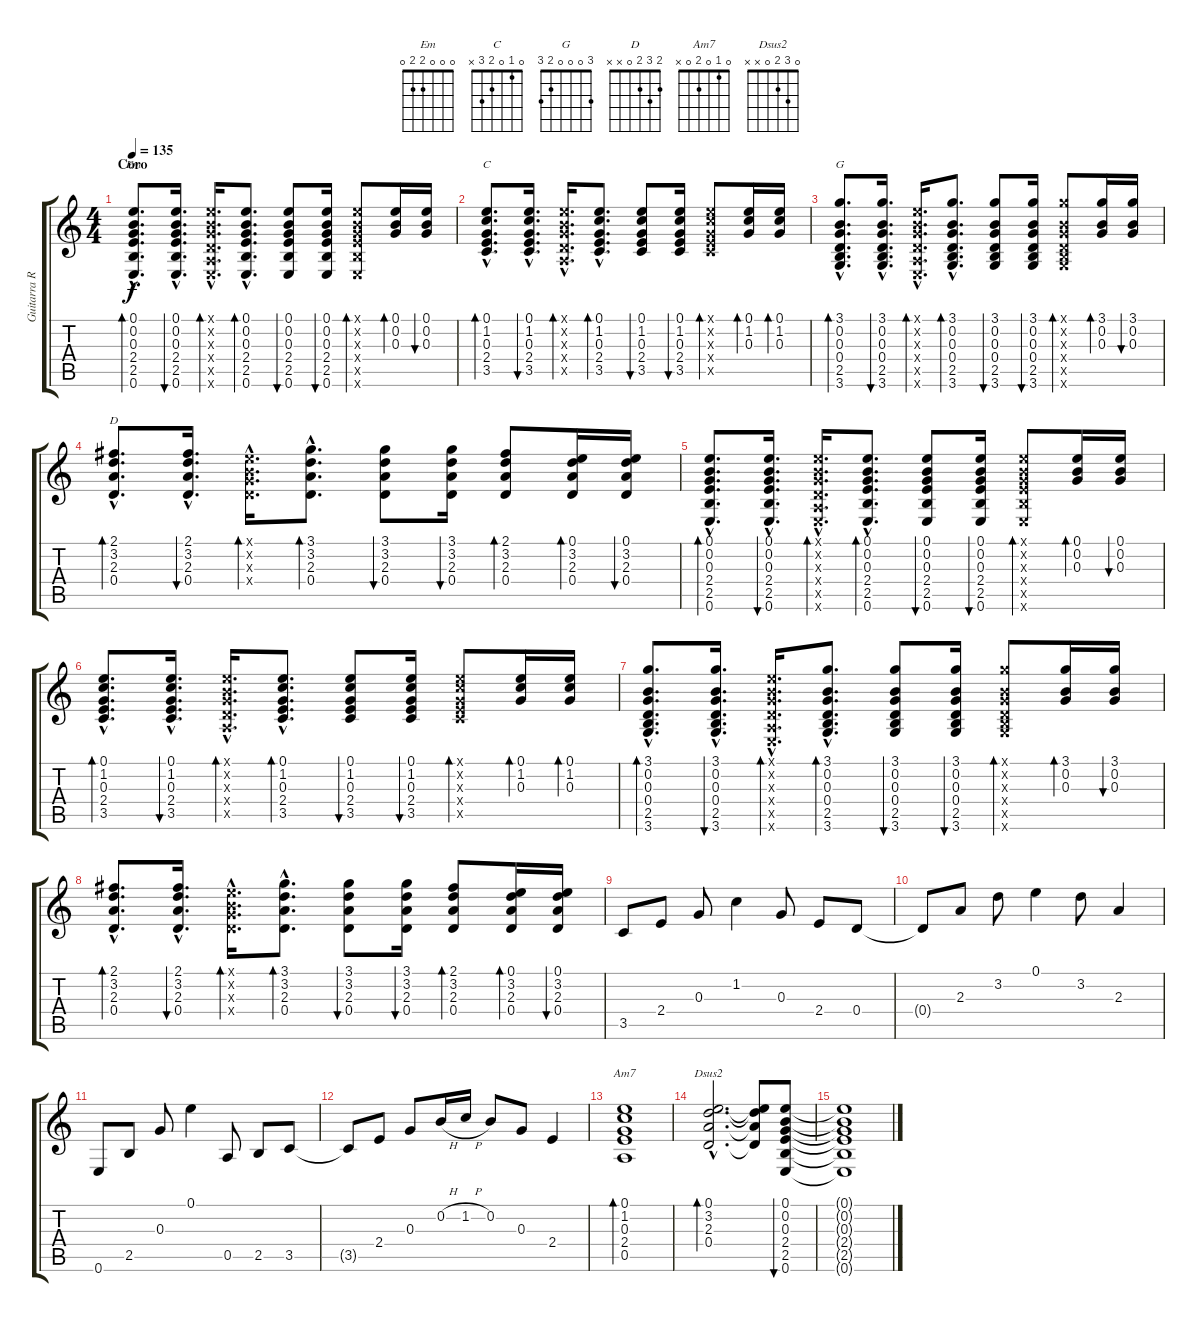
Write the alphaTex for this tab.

\track ("Guitarra Ritmica" "Guitarra R") {instrument acousticguitarsteel}
\staff {score tabs}
\tuning (E4 B3 G3 D3 A2 E2) {hide}
\chord ("Em" 0 0 0 2 2 0)
\chord ("C" 0 1 0 2 3 x)
\chord ("G" 3 0 0 0 2 3)
\chord ("D" 2 3 2 0 x x)
\chord ("Am7" 0 1 0 2 0 x)
\chord ("Dsus2" 0 3 2 0 x x)
\ts (4 4)
\section ("" "Coro")
\tempo 135
\clef g2
\ks c
(0.1{hac} 0.2{hac} 0.3{hac} 2.4{hac} 2.5{hac} 0.6{hac}).8{d bd 60 ch "Em" dy f} (0.1 0.2{hac} 0.3{hac} 2.4{hac} 2.5{hac} 0.6{hac}).16{d bu 60} (0.1{hac x} 0.2{hac x} 0.3{hac x} 0.4{hac x} 0.5{hac x} 0.6{hac x}).16{d bd 60} (0.1{hac} 0.2{hac} 0.3{hac} 2.4{hac} 2.5{hac} 0.6{hac}).8{d bd 60} (0.1 0.2 0.3 2.4 2.5 0.6).8{bu 60} (0.1 0.2 0.3 2.4 2.5 0.6).16{bu 60} (0.1{x} 0.2{x} 0.3{x} 2.4{x} 2.5{x} 0.6{x}).8{bd 60} (0.1 0.2 0.3).16{bd 60} (0.1 0.2 0.3).16{bu 60} |
(0.1{hac} 1.2{hac} 0.3{hac} 2.4{hac} 3.5{hac}).8{d bd 60 ch "C"} (0.1{hac} 1.2{hac} 0.3{hac} 2.4{hac} 3.5{hac}).16{d bu 60} (0.1{hac x} 0.2{hac x} 0.3{hac x} 0.4{hac x} 0.5{hac x}).16{d bd 60} (0.1{hac} 1.2{hac} 0.3{hac} 2.4{hac} 3.5{hac}).8{d bd 60} (0.1 1.2 0.3 2.4 3.5).8{bu 60} (0.1 1.2 0.3 2.4 3.5).16{bu 60} (0.1{x} 1.2{x} 0.3{x} 2.4{x} 3.5{x}).8{bd 60} (0.1 1.2 0.3).16{bd 60} (0.1 1.2 0.3).16{bd 60} |
(3.1{hac} 0.2{hac} 0.3{hac} 0.4{hac} 2.5{hac} 3.6{hac}).8{d bd 60 ch "G"} (3.1{hac} 0.2{hac} 0.3{hac} 0.4{hac} 2.5{hac} 3.6{hac}).16{d bu 60} (0.1{hac x} 0.2{hac x} 0.3{hac x} 0.4{hac x} 0.5{hac x} 0.6{hac x}).16{d bd 60} (3.1{hac} 0.2{hac} 0.3{hac} 0.4{hac} 2.5{hac} 3.6{hac}).8{d bd 60} (3.1 0.2 0.3 0.4 2.5 3.6).8{bu 60} (3.1 0.2 0.3 0.4 2.5 3.6).16{bu 60} (3.1{x} 0.2{x} 0.3{x} 0.4{x} 2.5{x} 3.6{x}).8{bd 60} (3.1 0.2 0.3).16{bd 60} (3.1 0.2 0.3).16{bu 60} |
(2.1{hac} 3.2{hac} 2.3{hac} 0.4{hac}).8{d bd 60 ch "D"} (2.1{hac} 3.2{hac} 2.3{hac} 0.4{hac}).16{d bu 60} (0.1{hac x} 0.2{hac x} 0.3{hac x} 0.4{hac x}).16{d bd 60} (3.1{hac} 3.2{hac} 2.3{hac} 0.4{hac}).8{d bd 60} (3.1 3.2 2.3 0.4).8{bu 60} (3.1 3.2 2.3 0.4).16{bu 60} (2.1 3.2 2.3 0.4).8{bd 60} (0.1 3.2 2.3 0.4).16{bd 60} (0.1 3.2 2.3 0.4).16{bu 60} |
(0.1{hac} 0.2{hac} 0.3{hac} 2.4{hac} 2.5{hac} 0.6{hac}).8{d bd 60} (0.1 0.2{hac} 0.3{hac} 2.4{hac} 2.5{hac} 0.6{hac}).16{d bu 60} (0.1{hac x} 0.2{hac x} 0.3{hac x} 0.4{hac x} 0.5{hac x} 0.6{hac x}).16{d bd 60} (0.1{hac} 0.2{hac} 0.3{hac} 2.4{hac} 2.5{hac} 0.6{hac}).8{d bd 60} (0.1 0.2 0.3 2.4 2.5 0.6).8{bu 60} (0.1 0.2 0.3 2.4 2.5 0.6).16{bu 60} (0.1{x} 0.2{x} 0.3{x} 2.4{x} 2.5{x} 0.6{x}).8{bd 60} (0.1 0.2 0.3).16{bd 60} (0.1 0.2 0.3).16{bu 60} |
(0.1{hac} 1.2{hac} 0.3{hac} 2.4{hac} 3.5{hac}).8{d bd 60} (0.1{hac} 1.2{hac} 0.3{hac} 2.4{hac} 3.5{hac}).16{d bu 60} (0.1{hac x} 0.2{hac x} 0.3{hac x} 0.4{hac x} 0.5{hac x}).16{d bd 60} (0.1{hac} 1.2{hac} 0.3{hac} 2.4{hac} 3.5{hac}).8{d bd 60} (0.1 1.2 0.3 2.4 3.5).8{bu 60} (0.1 1.2 0.3 2.4 3.5).16{bu 60} (0.1{x} 1.2{x} 0.3{x} 2.4{x} 3.5{x}).8{bd 60} (0.1 1.2 0.3).16{bd 60} (0.1 1.2 0.3).16{bd 60} |
(3.1{hac} 0.2{hac} 0.3{hac} 0.4{hac} 2.5{hac} 3.6{hac}).8{d bd 60} (3.1{hac} 0.2{hac} 0.3{hac} 0.4{hac} 2.5{hac} 3.6{hac}).16{d bu 60} (0.1{hac x} 0.2{hac x} 0.3{hac x} 0.4{hac x} 0.5{hac x} 0.6{hac x}).16{d bd 60} (3.1{hac} 0.2{hac} 0.3{hac} 0.4{hac} 2.5{hac} 3.6{hac}).8{d bd 60} (3.1 0.2 0.3 0.4 2.5 3.6).8{bu 60} (3.1 0.2 0.3 0.4 2.5 3.6).16{bu 60} (3.1{x} 0.2{x} 0.3{x} 0.4{x} 2.5{x} 3.6{x}).8{bd 60} (3.1 0.2 0.3).16{bd 60} (3.1 0.2 0.3).16{bu 60} |
(2.1{hac} 3.2{hac} 2.3{hac} 0.4{hac}).8{d bd 60} (2.1{hac} 3.2{hac} 2.3{hac} 0.4{hac}).16{d bu 60} (0.1{hac x} 0.2{hac x} 0.3{hac x} 0.4{hac x}).16{d bd 60} (3.1{hac} 3.2{hac} 2.3{hac} 0.4{hac}).8{d bd 60} (3.1 3.2 2.3 0.4).8{bu 60} (3.1 3.2 2.3 0.4).16{bu 60} (2.1 3.2 2.3 0.4).8{bd 60} (0.1 3.2 2.3 0.4).16{bd 60} (0.1 3.2 2.3 0.4).16{bu 60} |
3.5.8{volume 13} 2.4.8 0.3.8 1.2.4 0.3.8 2.4.8 0.4.8 |
0.4{t}.8 2.3.8 3.2.8 0.1.4 3.2.8 2.3.4 |
0.6.8 2.5.8 0.3.8 0.1.4 0.5.8 2.5.8 3.5.8 |
3.5{t}.8 2.4.8 0.3.8 0.2{h}.16 1.2{h}.16 0.2.8 0.3.8 2.4.4 |
(0.1 1.2 0.3 2.4 0.5).1{bd 240 ch "Am7"} |
(0.1{hac} 3.2{hac} 2.3{hac} 0.4{hac}).2{d bd 240 ch "Dsus2"} (0.1{t} 3.2{t} 2.3{t} 0.4{t}).8 (0.1 0.2 0.3 2.4 2.5 0.6).8{bu 240} |
(0.1{t} 0.2{t} 0.3{t} 2.4{t} 2.5{t} 0.6{t}).1
